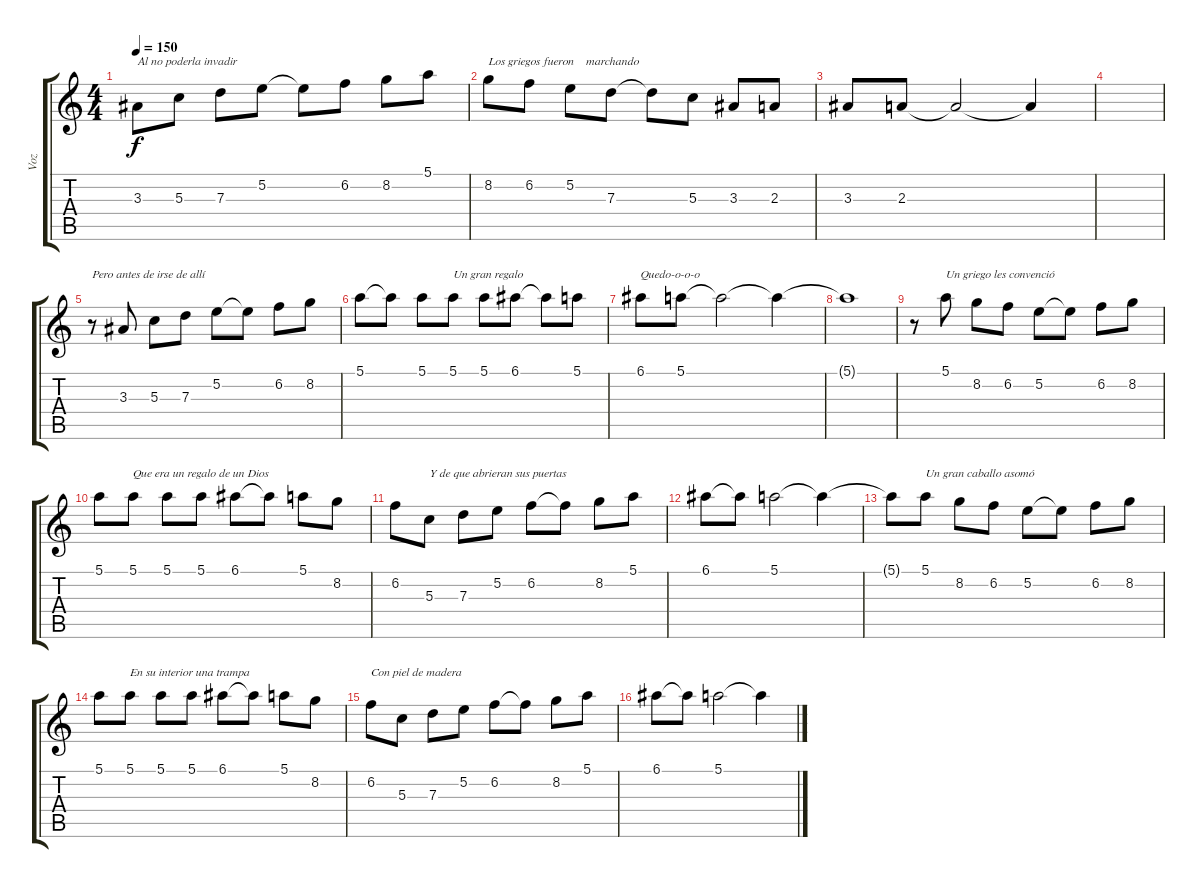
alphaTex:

\track ("Voz" "Voz") {instrument distortionguitar}
\staff {score tabs}
\tuning (E4 B3 G3 D3 A2 E2) {hide}
\ts (4 4)
\tempo 150
\clef g2
\ks c
3.3.8{txt "Al no poderla invadir" dy f} 5.3.8 7.3.8 5.2.8 5.2{t}.8 6.2.8 8.2.8 5.1.8 |
8.2.8{txt "Los griegos fueron    marchando"} 6.2.8 5.2.8 7.3.8 7.3{t}.8 5.3.8 3.3.8 2.3.8 |
3.3.8 2.3.8 2.3{t}.2 2.3{t}.4 |
|
r.8{txt "Pero antes de irse de allí"} 3.3.8 5.3.8 7.3.8 5.2.8 5.2{t}.8 6.2.8 8.2.8 |
5.1.8 5.1{t}.8 5.1.8 5.1.8{txt "Un gran regalo"} 5.1.8 6.1.8 6.1{t}.8 5.1.8 |
6.1.8{txt "Quedo-o-o-o"} 5.1.8 5.1{t}.2 5.1{t}.4 |
5.1{t}.1 |
r.8 5.1.8{txt "Un griego les convenció"} 8.2.8 6.2.8 5.2.8 5.2{t}.8 6.2.8 8.2.8 |
5.1.8 5.1.8{txt "Que era un regalo de un Dios"} 5.1.8 5.1.8 6.1.8 6.1{t}.8 5.1.8 8.2.8 |
6.2.8 5.3.8{txt "Y de que abrieran sus puertas"} 7.3.8 5.2.8 6.2.8 6.2{t}.8 8.2.8 5.1.8 |
6.1.8 6.1{t}.8 5.1.2 5.1{t}.4 |
5.1{t}.8 5.1.8{txt "Un gran caballo asomó"} 8.2.8 6.2.8 5.2.8 5.2{t}.8 6.2.8 8.2.8 |
5.1.8 5.1.8{txt "En su interior una trampa"} 5.1.8 5.1.8 6.1.8 6.1{t}.8 5.1.8 8.2.8 |
6.2.8{txt "Con piel de madera"} 5.3.8 7.3.8 5.2.8 6.2.8 6.2{t}.8 8.2.8 5.1.8 |
6.1.8 6.1{t}.8 5.1.2 5.1{t}.4
